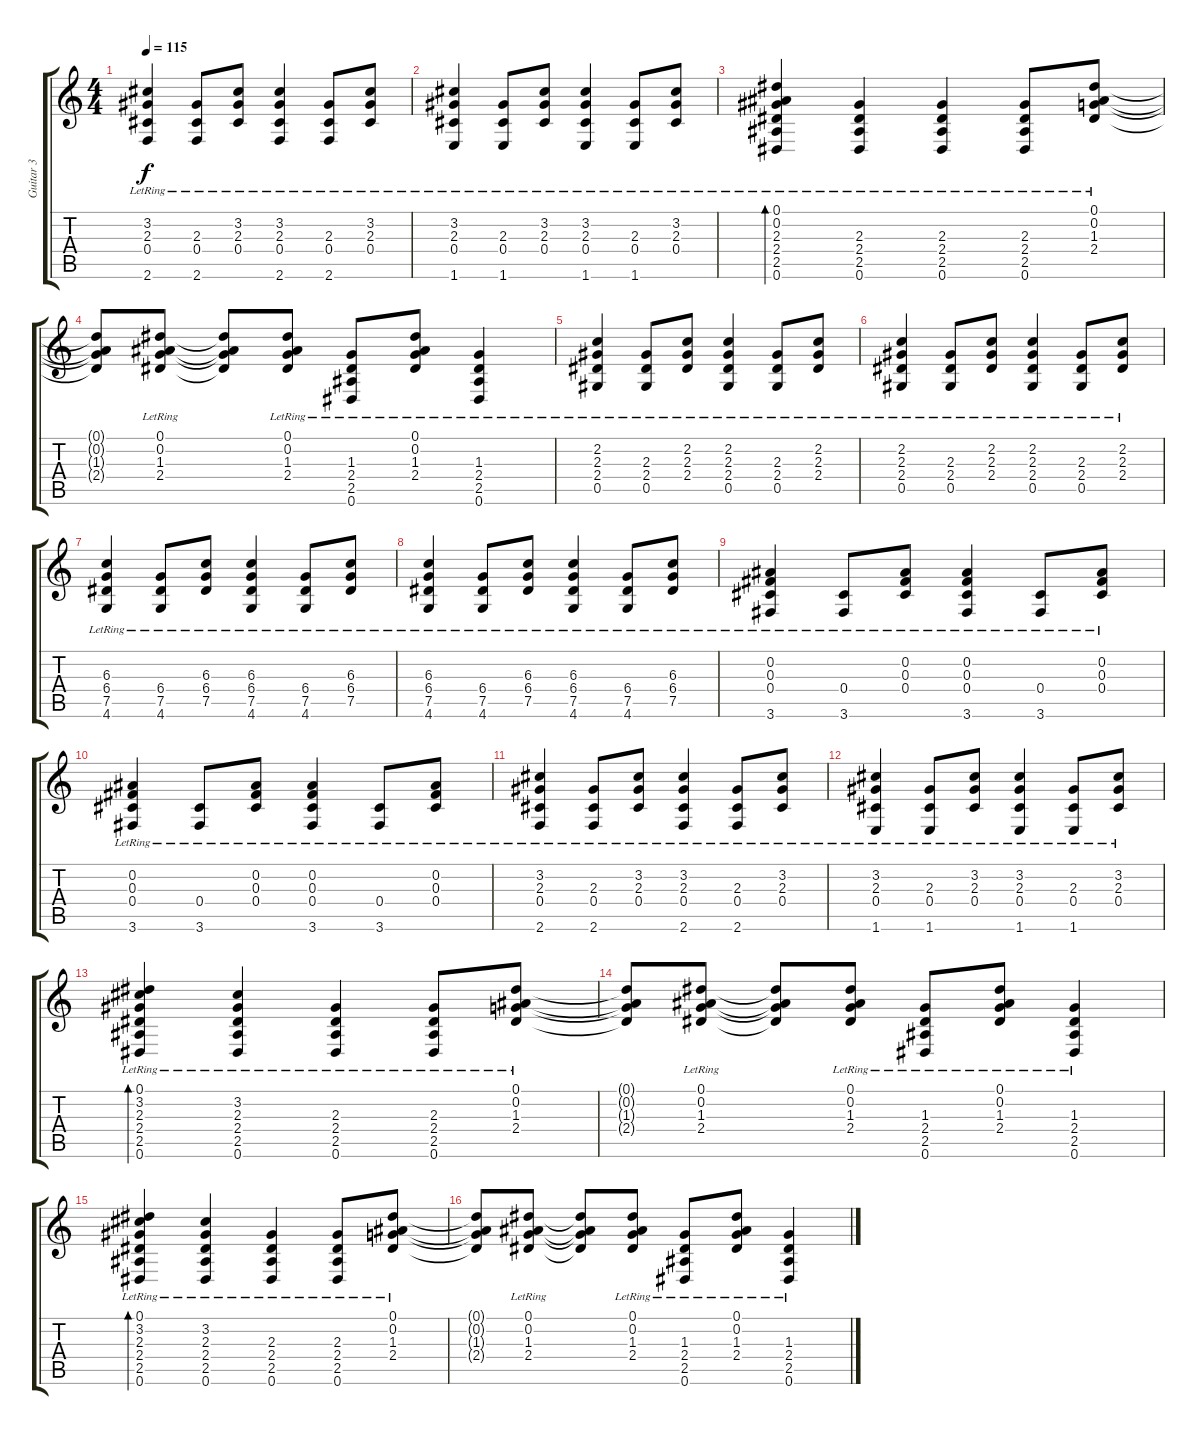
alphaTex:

\track ("Guitar 3" "Guitar 3") {instrument acousticguitarsteel}
\staff {score tabs}
\tuning (Eb4 Bb3 Gb3 Db3 Ab2 Eb2) {hide}
\ts (4 4)
\tempo 115
\clef g2
\ks c
(3.2{lr} 2.3{lr} 0.4{lr} 2.6{lr}).4{dy f} (2.3{lr} 0.4{lr} 2.6{lr}).8 (3.2{lr} 2.3{lr} 0.4{lr}).8 (3.2{lr} 2.3{lr} 0.4{lr} 2.6{lr}).4 (2.3{lr} 0.4{lr} 2.6{lr}).8 (3.2{lr} 2.3{lr} 0.4{lr}).8 |
(3.2{lr} 2.3{lr} 0.4{lr} 1.6{lr}).4 (2.3{lr} 0.4{lr} 1.6{lr}).8 (3.2{lr} 2.3{lr} 0.4{lr}).8 (3.2{lr} 2.3{lr} 0.4{lr} 1.6{lr}).4 (2.3{lr} 0.4{lr} 1.6{lr}).8 (3.2{lr} 2.3{lr} 0.4{lr}).8 |
(0.1{lr} 0.2{lr} 2.3{lr} 2.4{lr} 2.5{lr} 0.6{lr}).4{bd 30} (2.3{lr} 2.4{lr} 2.5{lr} 0.6{lr}).4 (2.3{lr} 2.4{lr} 2.5{lr} 0.6{lr}).4 (2.3{lr} 2.4{lr} 2.5{lr} 0.6{lr}).8 (0.1{lr} 0.2{lr} 1.3{lr} 2.4{lr}).8 |
(0.1{t} 0.2{t} 1.3{t} 2.4{t}).8 (0.1{lr} 0.2{lr} 1.3{lr} 2.4{lr}).8 (0.1{t} 0.2{t} 1.3{t} 2.4{t}).8 (0.1{lr} 0.2{lr} 1.3{lr} 2.4{lr}).8 (1.3{lr} 2.4{lr} 2.5{lr} 0.6{lr}).8 (0.1{lr} 0.2{lr} 1.3{lr} 2.4{lr}).8 (1.3{lr} 2.4{lr} 2.5{lr} 0.6{lr}).4 |
(2.2{lr} 2.3{lr} 2.4{lr} 0.5{lr}).4 (2.3{lr} 2.4{lr} 0.5{lr}).8 (2.2{lr} 2.3{lr} 2.4{lr}).8 (2.2{lr} 2.3{lr} 2.4{lr} 0.5{lr}).4 (2.3{lr} 2.4{lr} 0.5{lr}).8 (2.2{lr} 2.3{lr} 2.4{lr}).8 |
(2.2{lr} 2.3{lr} 2.4{lr} 0.5{lr}).4 (2.3{lr} 2.4{lr} 0.5{lr}).8 (2.2{lr} 2.3{lr} 2.4{lr}).8 (2.2{lr} 2.3{lr} 2.4{lr} 0.5{lr}).4 (2.3{lr} 2.4{lr} 0.5{lr}).8 (2.2{lr} 2.3{lr} 2.4{lr}).8 |
(6.3{lr} 6.4{lr} 7.5{lr} 4.6{lr}).4 (6.4{lr} 7.5{lr} 4.6{lr}).8 (6.3{lr} 6.4{lr} 7.5{lr}).8 (6.3{lr} 6.4{lr} 7.5{lr} 4.6{lr}).4 (6.4{lr} 7.5{lr} 4.6{lr}).8 (6.3{lr} 6.4{lr} 7.5{lr}).8 |
(6.3{lr} 6.4{lr} 7.5{lr} 4.6{lr}).4 (6.4{lr} 7.5{lr} 4.6{lr}).8 (6.3{lr} 6.4{lr} 7.5{lr}).8 (6.3{lr} 6.4{lr} 7.5{lr} 4.6{lr}).4 (6.4{lr} 7.5{lr} 4.6{lr}).8 (6.3{lr} 6.4{lr} 7.5{lr}).8 |
(0.2{lr} 0.3{lr} 0.4{lr} 3.6{lr}).4 (0.4{lr} 3.6{lr}).8 (0.2{lr} 0.3{lr} 0.4{lr}).8 (0.2{lr} 0.3{lr} 0.4{lr} 3.6{lr}).4 (0.4{lr} 3.6{lr}).8 (0.2{lr} 0.3{lr} 0.4{lr}).8 |
(0.2{lr} 0.3{lr} 0.4{lr} 3.6{lr}).4 (0.4{lr} 3.6{lr}).8 (0.2{lr} 0.3{lr} 0.4{lr}).8 (0.2{lr} 0.3{lr} 0.4{lr} 3.6{lr}).4 (0.4{lr} 3.6{lr}).8 (0.2{lr} 0.3{lr} 0.4{lr}).8 |
(3.2{lr} 2.3{lr} 0.4{lr} 2.6{lr}).4 (2.3{lr} 0.4{lr} 2.6{lr}).8 (3.2{lr} 2.3{lr} 0.4{lr}).8 (3.2{lr} 2.3{lr} 0.4{lr} 2.6{lr}).4 (2.3{lr} 0.4{lr} 2.6{lr}).8 (3.2{lr} 2.3{lr} 0.4{lr}).8 |
(3.2{lr} 2.3{lr} 0.4{lr} 1.6{lr}).4 (2.3{lr} 0.4{lr} 1.6{lr}).8 (3.2{lr} 2.3{lr} 0.4{lr}).8 (3.2{lr} 2.3{lr} 0.4{lr} 1.6{lr}).4 (2.3{lr} 0.4{lr} 1.6{lr}).8 (3.2{lr} 2.3{lr} 0.4{lr}).8 |
(0.1{lr} 3.2{lr} 2.3{lr} 2.4{lr} 2.5{lr} 0.6{lr}).4{bd 30} (3.2{lr} 2.3{lr} 2.4{lr} 2.5{lr} 0.6{lr}).4 (2.3{lr} 2.4{lr} 2.5{lr} 0.6{lr}).4 (2.3{lr} 2.4{lr} 2.5{lr} 0.6{lr}).8 (0.1{lr} 0.2{lr} 1.3{lr} 2.4{lr}).8 |
(0.1{t} 0.2{t} 1.3{t} 2.4{t}).8 (0.1{lr} 0.2{lr} 1.3{lr} 2.4{lr}).8 (0.1{t} 0.2{t} 1.3{t} 2.4{t}).8 (0.1{lr} 0.2{lr} 1.3{lr} 2.4{lr}).8 (1.3{lr} 2.4{lr} 2.5{lr} 0.6{lr}).8 (0.1{lr} 0.2{lr} 1.3{lr} 2.4{lr}).8 (1.3{lr} 2.4{lr} 2.5{lr} 0.6{lr}).4 |
(0.1{lr} 3.2{lr} 2.3{lr} 2.4{lr} 2.5{lr} 0.6{lr}).4{bd 30} (3.2{lr} 2.3{lr} 2.4{lr} 2.5{lr} 0.6{lr}).4 (2.3{lr} 2.4{lr} 2.5{lr} 0.6{lr}).4 (2.3{lr} 2.4{lr} 2.5{lr} 0.6{lr}).8 (0.1{lr} 0.2{lr} 1.3{lr} 2.4{lr}).8 |
(0.1{t} 0.2{t} 1.3{t} 2.4{t}).8 (0.1{lr} 0.2{lr} 1.3{lr} 2.4{lr}).8 (0.1{t} 0.2{t} 1.3{t} 2.4{t}).8 (0.1{lr} 0.2{lr} 1.3{lr} 2.4{lr}).8 (1.3{lr} 2.4{lr} 2.5{lr} 0.6{lr}).8 (0.1{lr} 0.2{lr} 1.3{lr} 2.4{lr}).8 (1.3{lr} 2.4{lr} 2.5{lr} 0.6{lr}).4
